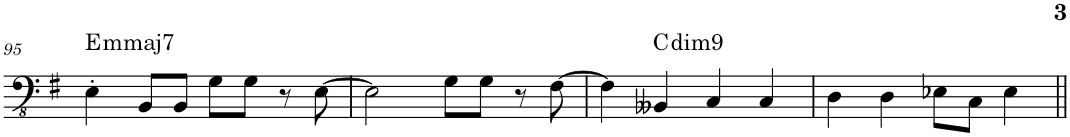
**kern	**harte
*part1	*part1
*staff1	*
*I"Trumpet	*
*I'Tpt.	*
!!LO:PB:g=z
*clefFv4	*
*ITrd1c2	*
*k[f#]	*
*M2/2	*
*met(c|)	*
=95	=95
!	!LO:H:kt=mmaj7
4EE'\	E:minmaj7
8BBB/L	.
8BBB/J	.
8GG\L	.
8GG\J	.
8r	.
[8EE\	.
=96	=96
2EE\]	.
8GG\L	.
8GG\J	.
8r	.
[8FF#\	.
=97	=97
4FF#\]	.
!	!LO:H:kt=dim7
4BBB--X/	C:dim7(9)
4CC/	.
4CC/	.
=98	=98
4DD\	.
4DD\	.
8EE-X\L	.
8CC\J	.
4EE-\	.
=||	=||
*-	*-
